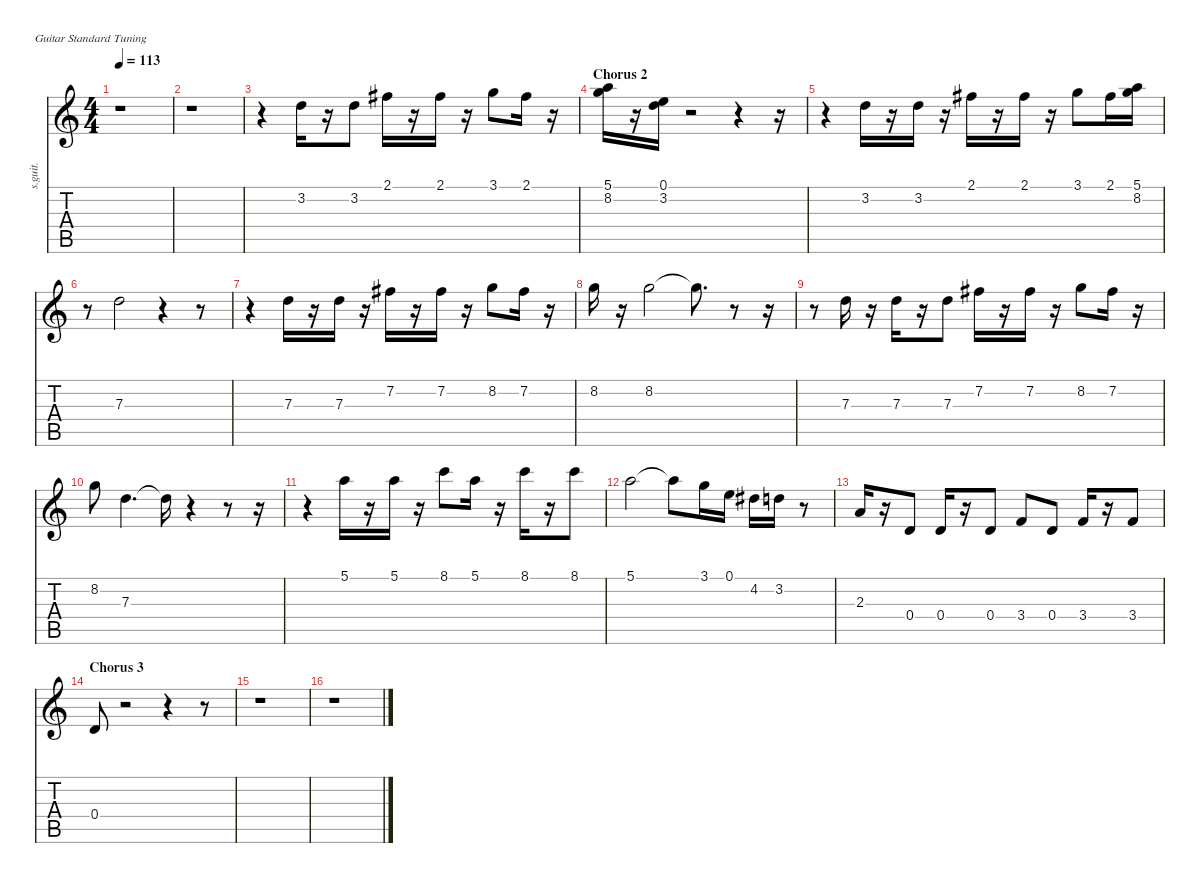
\defaultSystemsLayout 4
\hideDynamics
\bracketExtendMode nobrackets
\track ("Vocals" "s.guit.") {instrument tenorsax}
\staff {score tabs}
\tuning (E4 B3 G3 D3 A2 E2)
\displaytranspose 12
\ts (4 4)
\tempo 113
\clef g2
\ks c
r.1{dy f} |
r.1 |
r.4 3.2.16{lyrics (0 "") lyrics (1 "") lyrics (2 "") lyrics (3 "") lyrics (4 "")} r.16 3.2.8{lyrics (0 "") lyrics (1 "") lyrics (2 "") lyrics (3 "") lyrics (4 "")} 2.1{acc #}.16{lyrics (0 "") lyrics (1 "") lyrics (2 "") lyrics (3 "") lyrics (4 "")} r.16 2.1{acc #}.16{lyrics (0 "") lyrics (1 "") lyrics (2 "") lyrics (3 "") lyrics (4 "")} r.16 3.1.8{lyrics (0 "") lyrics (1 "") lyrics (2 "") lyrics (3 "") lyrics (4 "")} 2.1{acc #}.16{lyrics (0 "") lyrics (1 "") lyrics (2 "") lyrics (3 "") lyrics (4 "")} r.16 |
\section ("" "Chorus 2")
(5.1 8.2).16{lyrics (0 "") lyrics (1 "") lyrics (2 "") lyrics (3 "") lyrics (4 "")} r.16 (0.1 3.2).16{lyrics (0 "") lyrics (1 "") lyrics (2 "") lyrics (3 "") lyrics (4 "")} r.2 r.4 r.16 |
r.4 3.2.16{lyrics (0 "") lyrics (1 "") lyrics (2 "") lyrics (3 "") lyrics (4 "")} r.16 3.2.16{lyrics (0 "") lyrics (1 "") lyrics (2 "") lyrics (3 "") lyrics (4 "")} r.16 2.1{acc #}.16{lyrics (0 "") lyrics (1 "") lyrics (2 "") lyrics (3 "") lyrics (4 "")} r.16 2.1{acc #}.16{lyrics (0 "") lyrics (1 "") lyrics (2 "") lyrics (3 "") lyrics (4 "")} r.16 3.1.8{lyrics (0 "") lyrics (1 "") lyrics (2 "") lyrics (3 "") lyrics (4 "")} 2.1{acc #}.16{lyrics (0 "") lyrics (1 "") lyrics (2 "") lyrics (3 "") lyrics (4 "")} (5.1 8.2).16{lyrics (0 "") lyrics (1 "") lyrics (2 "") lyrics (3 "") lyrics (4 "")} |
r.8 7.3.2{lyrics (0 "") lyrics (1 "") lyrics (2 "") lyrics (3 "") lyrics (4 "")} r.4 r.8 |
r.4 7.3.16{lyrics (0 "") lyrics (1 "") lyrics (2 "") lyrics (3 "") lyrics (4 "")} r.16 7.3.16{lyrics (0 "") lyrics (1 "") lyrics (2 "") lyrics (3 "") lyrics (4 "")} r.16 7.2{acc #}.16{lyrics (0 "") lyrics (1 "") lyrics (2 "") lyrics (3 "") lyrics (4 "")} r.16 7.2{acc #}.16{lyrics (0 "") lyrics (1 "") lyrics (2 "") lyrics (3 "") lyrics (4 "")} r.16 8.2.8{lyrics (0 "") lyrics (1 "") lyrics (2 "") lyrics (3 "") lyrics (4 "")} 7.2{acc #}.16{lyrics (0 "") lyrics (1 "") lyrics (2 "") lyrics (3 "") lyrics (4 "")} r.16 |
8.2.16{lyrics (0 "") lyrics (1 "") lyrics (2 "") lyrics (3 "") lyrics (4 "")} r.16 8.2.2{lyrics (0 "") lyrics (1 "") lyrics (2 "") lyrics (3 "") lyrics (4 "")} 8.2{t}.8{d lyrics (0 "") lyrics (1 "") lyrics (2 "") lyrics (3 "") lyrics (4 "")} r.8 r.16 |
r.8 7.3.16{lyrics (0 "") lyrics (1 "") lyrics (2 "") lyrics (3 "") lyrics (4 "")} r.16 7.3.16{lyrics (0 "") lyrics (1 "") lyrics (2 "") lyrics (3 "") lyrics (4 "")} r.16 7.3.8{lyrics (0 "") lyrics (1 "") lyrics (2 "") lyrics (3 "") lyrics (4 "")} 7.2{acc #}.16{lyrics (0 "") lyrics (1 "") lyrics (2 "") lyrics (3 "") lyrics (4 "")} r.16 7.2{acc #}.16{lyrics (0 "") lyrics (1 "") lyrics (2 "") lyrics (3 "") lyrics (4 "")} r.16 8.2.8{lyrics (0 "") lyrics (1 "") lyrics (2 "") lyrics (3 "") lyrics (4 "")} 7.2{acc #}.16{lyrics (0 "") lyrics (1 "") lyrics (2 "") lyrics (3 "") lyrics (4 "")} r.16 |
8.2.8{lyrics (0 "") lyrics (1 "") lyrics (2 "") lyrics (3 "") lyrics (4 "")} 7.3.4{d lyrics (0 "") lyrics (1 "") lyrics (2 "") lyrics (3 "") lyrics (4 "")} 7.3{t}.16{lyrics (0 "") lyrics (1 "") lyrics (2 "") lyrics (3 "") lyrics (4 "")} r.4 r.8 r.16 |
r.4 5.1.16{lyrics (0 "") lyrics (1 "") lyrics (2 "") lyrics (3 "") lyrics (4 "")} r.16 5.1.16{lyrics (0 "") lyrics (1 "") lyrics (2 "") lyrics (3 "") lyrics (4 "")} r.16 8.1.8{lyrics (0 "") lyrics (1 "") lyrics (2 "") lyrics (3 "") lyrics (4 "")} 5.1.16{lyrics (0 "") lyrics (1 "") lyrics (2 "") lyrics (3 "") lyrics (4 "")} r.16 8.1.16{lyrics (0 "") lyrics (1 "") lyrics (2 "") lyrics (3 "") lyrics (4 "")} r.16 8.1.8{lyrics (0 "") lyrics (1 "") lyrics (2 "") lyrics (3 "") lyrics (4 "")} |
5.1.2{lyrics (0 "") lyrics (1 "") lyrics (2 "") lyrics (3 "") lyrics (4 "")} 5.1{t}.8{lyrics (0 "") lyrics (1 "") lyrics (2 "") lyrics (3 "") lyrics (4 "")} 3.1.16{lyrics (0 "") lyrics (1 "") lyrics (2 "") lyrics (3 "") lyrics (4 "")} 0.1.16{lyrics (0 "") lyrics (1 "") lyrics (2 "") lyrics (3 "") lyrics (4 "")} 4.2{acc #}.16{lyrics (0 "") lyrics (1 "") lyrics (2 "") lyrics (3 "") lyrics (4 "")} 3.2.16{lyrics (0 "") lyrics (1 "") lyrics (2 "") lyrics (3 "") lyrics (4 "")} r.8 |
2.3.16{lyrics (0 "") lyrics (1 "") lyrics (2 "") lyrics (3 "") lyrics (4 "")} r.16 0.4.8{lyrics (0 "") lyrics (1 "") lyrics (2 "") lyrics (3 "") lyrics (4 "")} 0.4.16{lyrics (0 "") lyrics (1 "") lyrics (2 "") lyrics (3 "") lyrics (4 "")} r.16 0.4.8{lyrics (0 "") lyrics (1 "") lyrics (2 "") lyrics (3 "") lyrics (4 "")} 3.4.8{lyrics (0 "") lyrics (1 "") lyrics (2 "") lyrics (3 "") lyrics (4 "")} 0.4.8{lyrics (0 "") lyrics (1 "") lyrics (2 "") lyrics (3 "") lyrics (4 "")} 3.4.16{lyrics (0 "") lyrics (1 "") lyrics (2 "") lyrics (3 "") lyrics (4 "")} r.16 3.4.8{lyrics (0 "") lyrics (1 "") lyrics (2 "") lyrics (3 "") lyrics (4 "")} |
\section ("" "Chorus 3")
0.4.8{lyrics (0 "") lyrics (1 "") lyrics (2 "") lyrics (3 "") lyrics (4 "")} r.2 r.4 r.8 |
r.1 |
r.1
